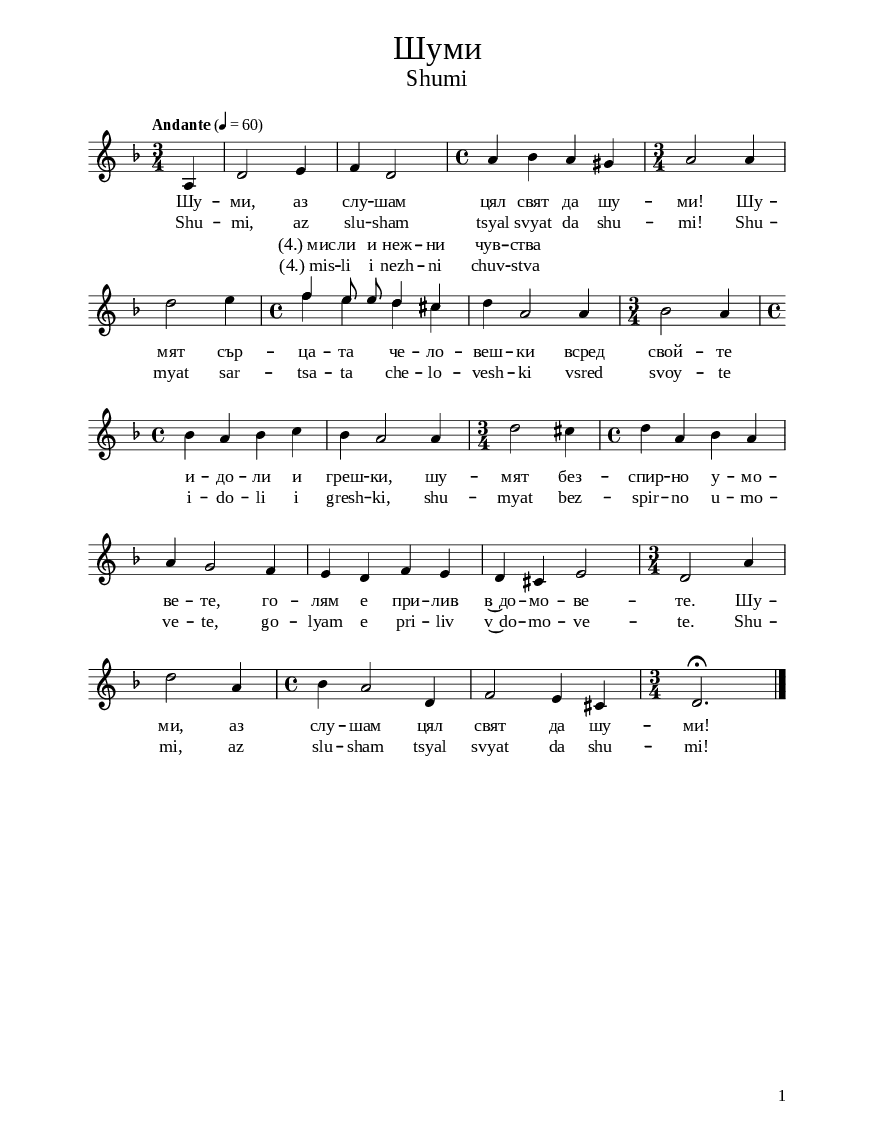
\version "2.22.1"

% include paper part and global functions
\include "include/globals.ily"

\bookpart {
  \include "include/bookpart-paper.ily"
  \score {
    \include "include/score-layout.ily"

    <<
      \new Lyrics = "tempVoiceLyricsBG" \with {
        % lyrics above a staff should have this override
        \override VerticalAxisGroup.staff-affinity = #DOWN
      }
      \new Lyrics = "tempVoiceLyricsEN" \with {
        \override VerticalAxisGroup.staff-affinity = #DOWN
      }
      \new Voice = "mainVoice" \absolute  {
        \clef treble
        \key d \minor
        \time 3/4
        \tempoFunc "Andante" 4 "60"
        \partial 4
        \autoBeamOff

        a4 | d'2 e'4 | f'4 d'2 | \time 4/4  a'4 bes' a' gis' | \time 3/4  a'2 a'4 \break |
        d''2 e''4 | \time 4/4

        <<
          % now temporary add a second voice
          {
            \voiceTwo % this voice is in the same context as parent
            f''4 e'' d'' cis'' | d''4 \stemUp a'2 \stemNeutral
          }
          \new Voice = "tempVoice" {
            % this is a new voice context
            \voiceOne \autoBeamOff
            f''4 e''8 e'' d''4 cis'' | \hideNotes d''4 \stemDown a'2 \stemNeutral \unHideNotes
          }
        >>
        \oneVoice

        a'4 | \time 3/4  bes'2 a'4 | \break

        \time 4/4  bes'4 a' bes' c'' | bes'4 a'2 a'4 | \time 3/4  d''2 cis''4 | \time 4/4  d''4 a' bes' a' \break |
        a'4 g'2 f'4 |  e'4 d' f' e' | d'4 cis' e'2 | \time 3/4  d'2 a'4 \break |
        d''2 a'4 | \time 4/4  bes'4 a'2 d'4 |  f'2 e'4 cis' | \time 3/4  d'2.\fermata | \bar "|." \break
      }

      \new Lyrics \lyricsto "mainVoice" {
        Шу -- ми,
        аз слу -- шам цял свят да шу -- ми! Шу -- мят
        сър -- ца -- та че -- ло --  веш -- ки всред
        свой -- те и -- до -- ли и греш -- ки, шу -- мят
        без -- спир -- но у -- мо -- ве -- те, го -- лям
        е при -- лив в~до -- мо -- ве -- те. Шу -- ми,
        аз слу -- шам цял свят да шу -- ми!
      }

      \context Lyrics = "tempVoiceLyricsBG" {
        \lyricsto "tempVoice" {
          "(4.) мис" -- ли и неж -- ни чув -- ства
        }
      }

      \new Lyrics \lyricsto "mainVoice" {
        Shu -- mi,
        az slu -- sham tsyal svyat da shu -- mi! Shu -- myat
        sar -- tsa -- ta che -- lo --  vesh -- ki vsred
        svoy -- te i -- do -- li i gresh -- ki, shu -- myat
        bez -- spir -- no u -- mo -- ve -- te, go -- lyam
        e pri -- liv v~do -- mo -- ve -- te. Shu -- mi,
        az slu -- sham tsyal svyat da shu -- mi!
      }

      \context Lyrics = "tempVoiceLyricsEN" {
        \lyricsto "tempVoice" {
          "(4.) mis" -- li i nezh -- ni chuv -- stva
        }
      }

    >>



    \header {
      title = \titleFunc "Шуми" "Shumi"
    }

    \midi{}

  } % score

  \pageBreak

  \markup \fontsize #bgCoupletFontSize {
    \hspace #1
    \override #`(baseline-skip . ,bgCoupletBaselineSkip) % affects space between column lines
    \column {
      \line {  2. И вятър вее,}

      \line {   "   "където си ще.}

      \line {   "   "Листата горски отговарят}

      \line {   "   "на неговия зов, повтарят}

      \line {   "   "любимата си песенчица,}

      \line {   "   "игрива като ладанчица.}

      \line {   "   "И вятър вее,}

      \line {   "   "където си ще.}
      \line { " " }
      \line {   3. Мой ветре, буйно}

      \line {   "   "задухай сега!}

      \line {   "   "Носи Божествената влага}

      \line {   "   "и освежаваща прохлада;}

      \line {   "   "пречиствай задушливи хижи,}

      \line {   "   "разсейвай тежки земни грижи!}

      \line {   "   "Мой ветре, буйно}

      \line {   "   "задухай сега!}
      \line { " " }
      \line {      4. Задухай, ветре,}

      \line {   "   "света разведри!}

      \line {   "   "При чисти мисли и нежни чувства}

      \line {   "   "цъфтят Божествени изкуства;}

      \line {   "   "навред да просияе радост,}

      \line {   "   "навред да диша свежа младост.}

      \line {   "   "Задухай, ветре,}

      \line {   "   "света избистри!}
    }

    \hspace #5
    \override #`(baseline-skip . ,bgCoupletBaselineSkip) % affects space between column lines
    \column {
      \line {  2. I vyatar vee,}

      \line {   "   "kadeto si shte.}

      \line {   "   "Listata gorski otgovaryat}

      \line {   "   "na negoviya zov, povtaryat}

      \line {   "   "lyubimata si pesenchitsa,}

      \line {   "   "igriva kato ladanchitsa.}

      \line {   "   "I vyatar vee,}

      \line {   "   "kadeto si shte.}
      \line { " " }
      \line {  3. Moy vetre, buyno}

      \line {   "   "zaduhay sega!}

      \line {   "   "Nosi Bozhestvenata vlaga}

      \line {   "   "i osvezhavashta prohlada;}

      \line {   "   "prechistvay zadushlivi hizhi,}

      \line {   "   "razseyvay tezhki zemni grizhi!}

      \line {   "   "Moy vetre, buyno}

      \line {   "   "zaduhay sega!}
      \line { " " }
      \line {  4. Zaduhay, vetre,}

      \line {   "   "sveta razvedri!}

      \line {   "   "Pri chisti misli i nezhni chuvstva}

      \line {   "   "tsaftyat Bozhestveni izkustva;}

      \line {   "   "navred da prosiyae radost,}

      \line {   "   "navred da disha svezha mladost.}

      \line {   "   "Zaduhay, vetre,}

      \line {   "   "sveta izbistri!}
    } %column
  } % markup

  \pageBreak

  % include foreign translation(s) of the song
  \version "2.22.1"

\markup \fill-line { \fontsize #deTitleFontSize "Es lärmt" }
\markup \null
\markup \null
\markup \fontsize #deCoupletFontSize {
  \hspace #10
  \override #`(baseline-skip . ,deCoupletBaselineSkip)

  \column {
    \line { " " }


    \line {   1. Es lärmt, es lärmt, ich höre,}

    \line {   "   "die ganze Welt lärmen! }

    \line {   "   "Die Herzen der Menschen lärmen }

    \line {   "   "zwischen ihren Idolen und Fehlern; }

    \line {   "   "die Gehirne lärmen unaufhörlich. }

    \line {   "   "Es ist eine große Flut in den Häusern. }

    \line {   "   "Es lärmt, ich höre,}

    \line {   "   "die ganze Welt lärmen!}

    \line { " " }
    \line {   2. Und der Wind weht, }

    \line {   "   "wohin er will. }

    \line {   "   "Die Blätter des Waldes antworten }

    \line {   "   "auf seinem Ruf, sie wiederholen ihr Lieblingslied,}

    \line {   "   "spielerisch wie ein tanzendes Mädchen.}

    \line {   "   "Und der Wind weht, }

    \line {   "   "wohin er will.}

    \line { " " }

    \line {   3. Oh, mein Wind, }

    \line {   "   "wehe nun stark! }

    \line {   "   "Bringe die göttliche Feuchtigkeit}

    \line {   "   "und die belebende Frische, }

    \line {   "   "reinige die stickigen Hütten}

    \line {   "   "und zerstreue die schweren menschlichen Sorgen!}

    \line {   "   "Oh, mein Wind,}

    \line {   "   "wehe nun stark!}

    \line { " " }
    \line {   4. Wehe, Wind, }

    \line {   "   "muntere die Welt auf! }

    \line {   "   "Bei reinen Gedanken und zärtlichen Gefühlen }

    \line {   "   "erblühen die göttlichen Künste;}

    \line {   "   "möge überall Freude erstrahlen}

    \line {   "   "und die frische Jugend aufatmen! }

    \line {   "   "Wehe, Wind, }

    \line {   "   "kläre die Welt!}

    \line { " " }
    \line { "   " \italic { Refrain } ... }
  }
}



} % bookpart
